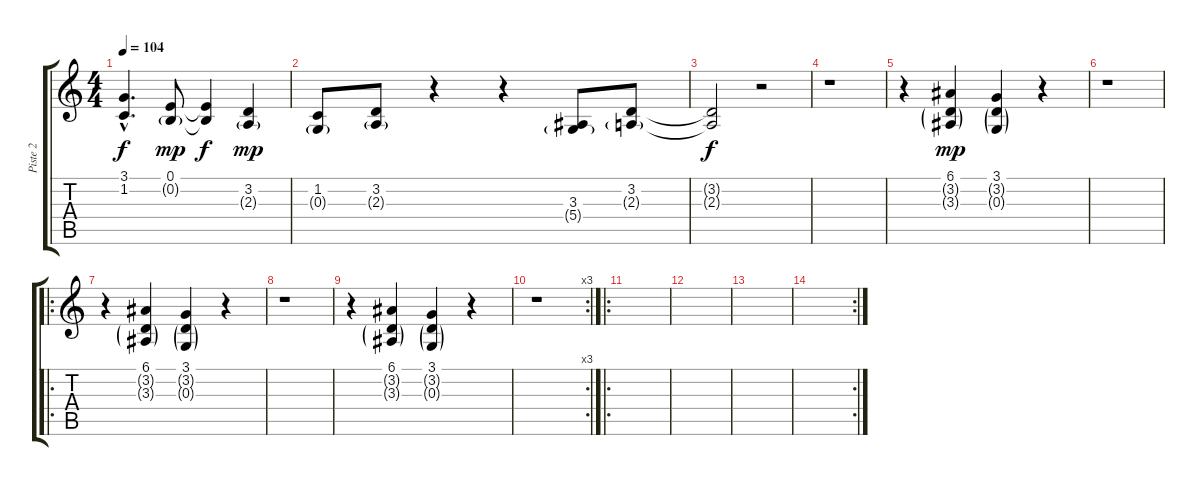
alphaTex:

\track ("Piste 2" "Piste 2") {instrument harmonica}
\staff {score tabs}
\tuning (E4 B3 G3 D3 A2 E2) {hide}
\ts (4 4)
\tempo 104
\clef g2
\ks c
(3.1{hac t} 1.2{hac t}).4{d dy f} (0.1 0.2{g}).8{dy mp} (0.1{t} 0.2{t}).4{dy f} (3.2 2.3{g}).4{dy mp} |
(1.2 0.3{g}).8 (3.2 2.3{g}).8 r.4 r.4 (3.3 5.4{g}).8 (3.2 2.3{g}).8 |
(3.2{t} 2.3{t}).2{dy f} r.2 |
r.1 |
r.4 (6.1 3.2{g} 3.3{g}).4{dy mp} (3.1 3.2{g} 0.3{g}).4 r.4 |
r.1 |
\ro
r.4 (6.1 3.2{g} 3.3{g}).4 (3.1 3.2{g} 0.3{g}).4 r.4 |
r.1 |
r.4 (6.1 3.2{g} 3.3{g}).4 (3.1 3.2{g} 0.3{g}).4 r.4 |
\rc 3
r.1 |
\ro
|
|
|
\rc 2
